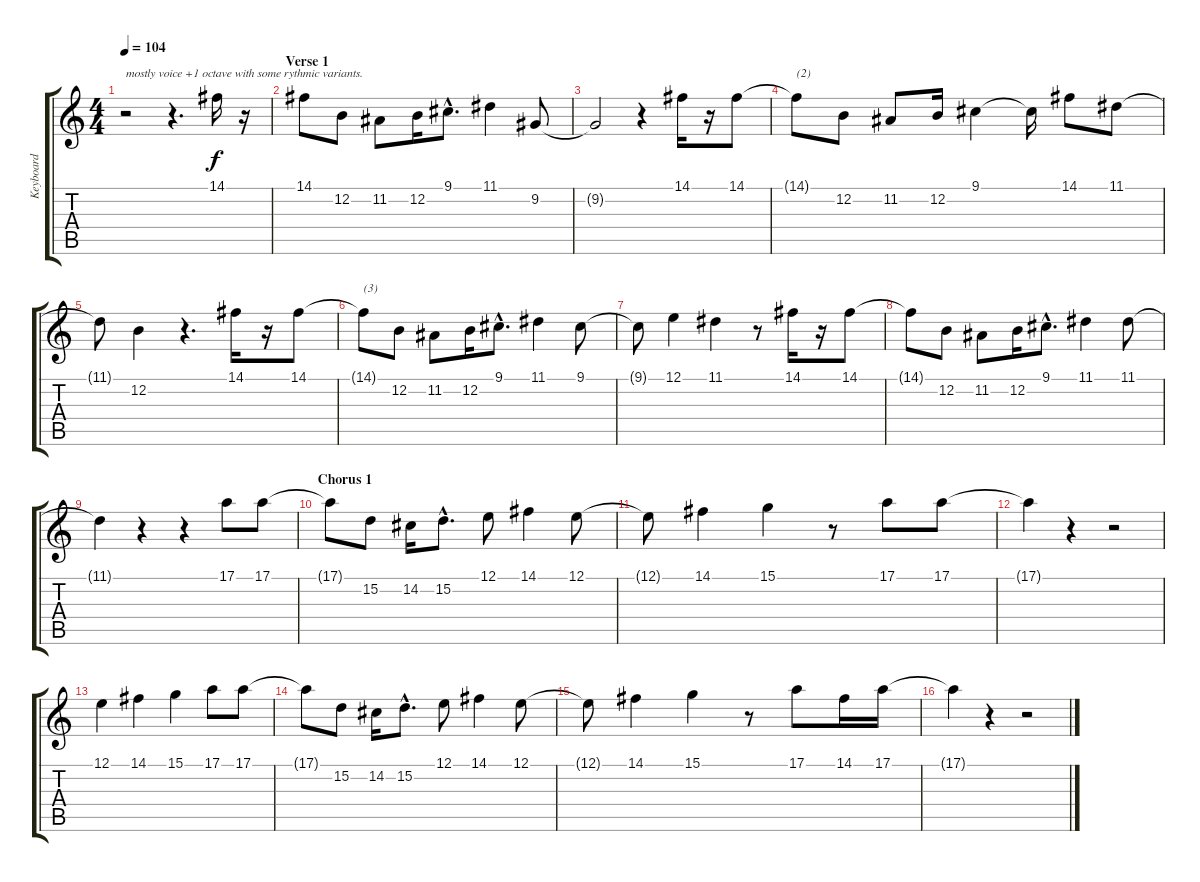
\track ("Keyboard  - right hand (hi leads)" "Keyboard  ") {instrument drawbarorgan}
\staff {score tabs}
\tuning (E4 B3 G3 D3 A2 E2) {hide}
\ts (4 4)
\tempo 104
\clef g2
\ks c
r.2{txt "mostly voice +1 octave with some rythmic variants." dy f instrument drawbarorgan} r.4{d} 14.1.16 r.16 |
\section ("" "Verse 1")
14.1.8 12.2.8 11.2.8 12.2.16 9.1{hac}.8{d} 11.1.4 9.2.8 |
9.2{t}.2 r.4 14.1.16 r.16 14.1.8 |
14.1{t}.8{txt "(2)"} 12.2.8 11.2.8 12.2.16 9.1.4 9.1{t}.16 14.1.8 11.1.8 |
11.1{t}.8 12.2.4 r.4{d} 14.1.16 r.16 14.1.8 |
14.1{t}.8{txt "(3)"} 12.2.8 11.2.8 12.2.16 9.1{hac}.8{d} 11.1.4 9.1.8 |
9.1{t}.8 12.1.4 11.1.4 r.8 14.1.16 r.16 14.1.8 |
14.1{t}.8 12.2.8 11.2.8 12.2.16 9.1{hac}.8{d} 11.1.4 11.1.8 |
11.1{t}.4 r.4 r.4 17.1.8 17.1.8 |
\section ("" "Chorus 1")
17.1{t}.8 15.2.8 14.2.16 15.2{hac}.8{d} 12.1.8 14.1.4 12.1.8 |
12.1{t}.8 14.1.4 15.1.4 r.8 17.1.8 17.1.8 |
17.1{t}.4 r.4 r.2 |
12.1.4 14.1.4 15.1.4 17.1.8 17.1.8 |
17.1{t}.8 15.2.8 14.2.16 15.2{hac}.8{d} 12.1.8 14.1.4 12.1.8 |
12.1{t}.8 14.1.4 15.1.4 r.8 17.1.8 14.1.16 17.1.16 |
17.1{t}.4 r.4 r.2
